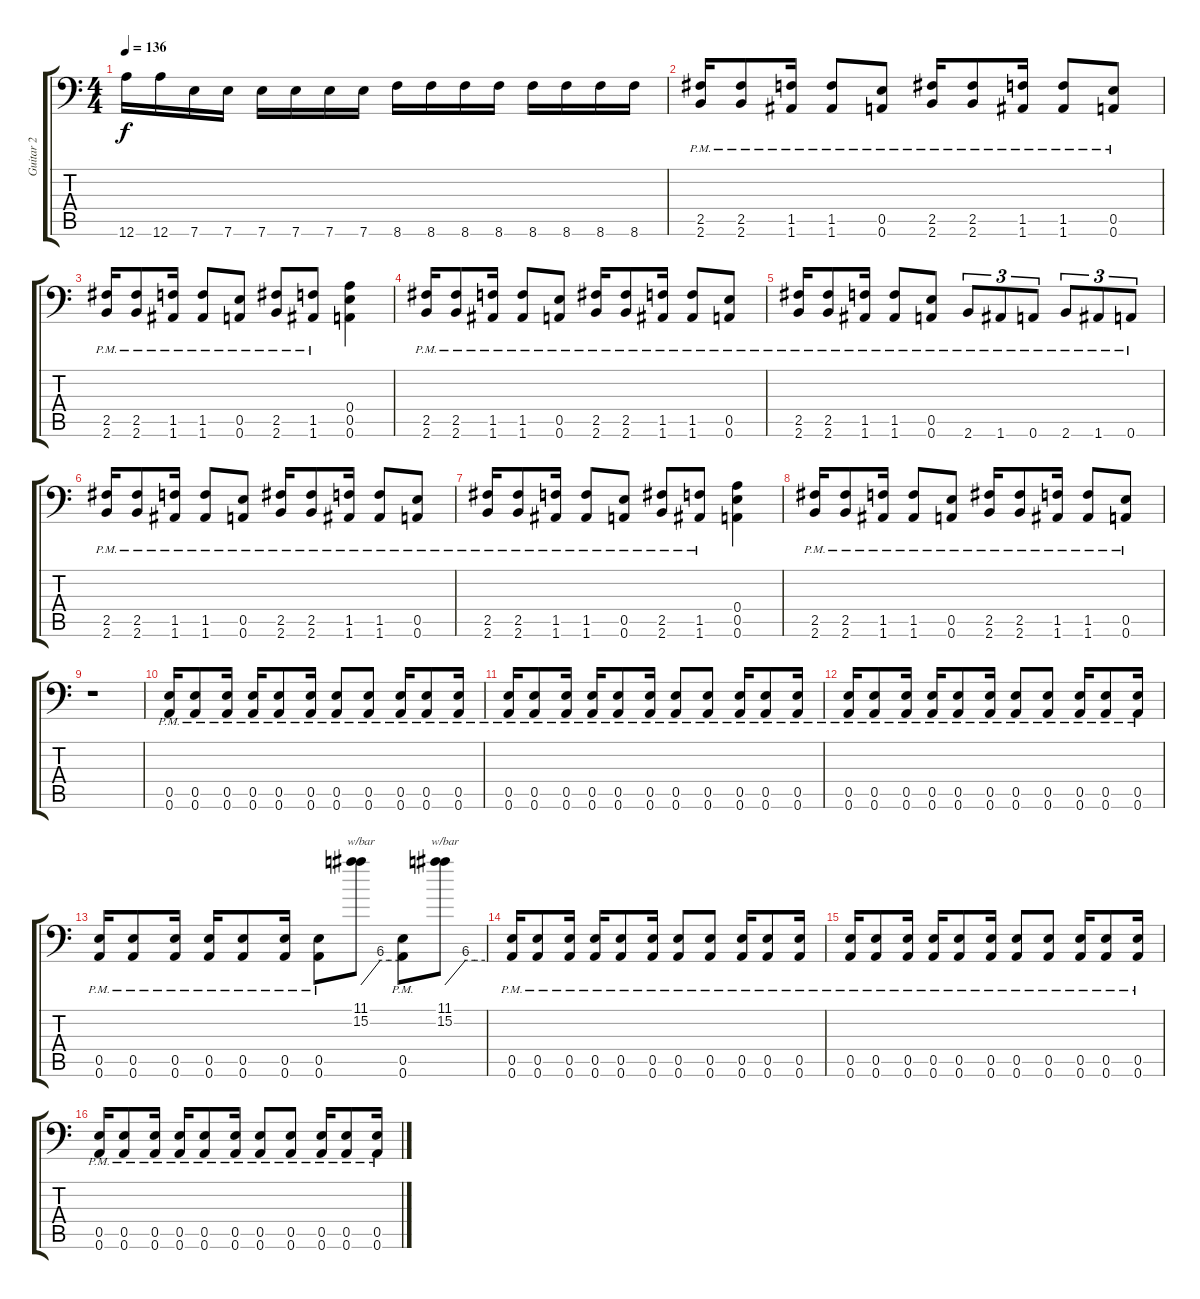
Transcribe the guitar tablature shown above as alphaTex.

\track ("Guitar 2" "Guitar 2") {instrument distortionguitar}
\staff {score tabs}
\tuning (B3 Gb3 D3 A2 E2 A1) {hide}
\ts (4 4)
\tempo 136
\clef f4
\ks c
12.6.16{dy f} 12.6.16 7.6.16 7.6.16 7.6.16 7.6.16 7.6.16 7.6.16 8.6.16 8.6.16 8.6.16 8.6.16 8.6.16 8.6.16 8.6.16 8.6.16 |
(2.5{pm} 2.6{pm}).16 (2.5{pm} 2.6{pm}).8 (1.5{pm} 1.6{pm}).16 (1.5{pm} 1.6{pm}).8 (0.5{pm} 0.6{pm}).8 (2.5{pm} 2.6{pm}).16 (2.5{pm} 2.6{pm}).8 (1.5{pm} 1.6{pm}).16 (1.5{pm} 1.6{pm}).8 (0.5{pm} 0.6{pm}).8 |
(2.5{pm} 2.6{pm}).16 (2.5{pm} 2.6{pm}).8 (1.5{pm} 1.6{pm}).16 (1.5{pm} 1.6{pm}).8 (0.5{pm} 0.6{pm}).8 (2.5{pm} 2.6{pm}).8 (1.5{pm} 1.6{pm}).8 (0.4 0.5 0.6).4 |
(2.5{pm} 2.6{pm}).16 (2.5{pm} 2.6{pm}).8 (1.5{pm} 1.6{pm}).16 (1.5{pm} 1.6{pm}).8 (0.5{pm} 0.6{pm}).8 (2.5{pm} 2.6{pm}).16 (2.5{pm} 2.6{pm}).8 (1.5{pm} 1.6{pm}).16 (1.5{pm} 1.6{pm}).8 (0.5{pm} 0.6{pm}).8 |
(2.5{pm} 2.6{pm}).16 (2.5{pm} 2.6{pm}).8 (1.5{pm} 1.6{pm}).16 (1.5{pm} 1.6{pm}).8 (0.5{pm} 0.6{pm}).8 2.6{pm}.8{tu (3 2)} 1.6{pm}.8{tu (3 2)} 0.6{pm}.8{tu (3 2)} 2.6{pm}.8{tu (3 2)} 1.6{pm}.8{tu (3 2)} 0.6{pm}.8{tu (3 2)} |
(2.5{pm} 2.6{pm}).16 (2.5{pm} 2.6{pm}).8 (1.5{pm} 1.6{pm}).16 (1.5{pm} 1.6{pm}).8 (0.5{pm} 0.6{pm}).8 (2.5{pm} 2.6{pm}).16 (2.5{pm} 2.6{pm}).8 (1.5{pm} 1.6{pm}).16 (1.5{pm} 1.6{pm}).8 (0.5{pm} 0.6{pm}).8 |
(2.5{pm} 2.6{pm}).16 (2.5{pm} 2.6{pm}).8 (1.5{pm} 1.6{pm}).16 (1.5{pm} 1.6{pm}).8 (0.5{pm} 0.6{pm}).8 (2.5{pm} 2.6{pm}).8 (1.5{pm} 1.6{pm}).8 (0.4 0.5 0.6).4 |
(2.5{pm} 2.6{pm}).16 (2.5{pm} 2.6{pm}).8 (1.5{pm} 1.6{pm}).16 (1.5{pm} 1.6{pm}).8 (0.5{pm} 0.6{pm}).8 (2.5{pm} 2.6{pm}).16 (2.5{pm} 2.6{pm}).8 (1.5{pm} 1.6{pm}).16 (1.5{pm} 1.6{pm}).8 (0.5{pm} 0.6{pm}).8 |
r.1 |
(0.5{pm} 0.6{pm}).16 (0.5{pm} 0.6{pm}).8 (0.5{pm} 0.6{pm}).16 (0.5{pm} 0.6{pm}).16 (0.5{pm} 0.6{pm}).8 (0.5{pm} 0.6{pm}).16 (0.5{pm} 0.6{pm}).8 (0.5{pm} 0.6{pm}).8 (0.5{pm} 0.6{pm}).16 (0.5{pm} 0.6{pm}).8 (0.5{pm} 0.6{pm}).16 |
(0.5{pm} 0.6{pm}).16 (0.5{pm} 0.6{pm}).8 (0.5{pm} 0.6{pm}).16 (0.5{pm} 0.6{pm}).16 (0.5{pm} 0.6{pm}).8 (0.5{pm} 0.6{pm}).16 (0.5{pm} 0.6{pm}).8 (0.5{pm} 0.6{pm}).8 (0.5{pm} 0.6{pm}).16 (0.5{pm} 0.6{pm}).8 (0.5{pm} 0.6{pm}).16 |
(0.5{pm} 0.6{pm}).16 (0.5{pm} 0.6{pm}).8 (0.5{pm} 0.6{pm}).16 (0.5{pm} 0.6{pm}).16 (0.5{pm} 0.6{pm}).8 (0.5{pm} 0.6{pm}).16 (0.5{pm} 0.6{pm}).8 (0.5{pm} 0.6{pm}).8 (0.5{pm} 0.6{pm}).16 (0.5{pm} 0.6{pm}).8 (0.5{pm} 0.6{pm}).16 |
(0.5{pm} 0.6{pm}).16 (0.5{pm} 0.6{pm}).8 (0.5{pm} 0.6{pm}).16 (0.5{pm} 0.6{pm}).16 (0.5{pm} 0.6{pm}).8 (0.5{pm} 0.6{pm}).16 (0.5{pm} 0.6{pm}).8 (11.1 15.2).8{tbe (custom default 0 0 31 24 45 24 60 24)} (0.5{pm} 0.6{pm}).8 (11.1 15.2).8{tbe (custom default 0 0 31 24 45 24 60 24)} |
(0.5{pm} 0.6{pm}).16 (0.5{pm} 0.6{pm}).8 (0.5{pm} 0.6{pm}).16 (0.5{pm} 0.6{pm}).16 (0.5{pm} 0.6{pm}).8 (0.5{pm} 0.6{pm}).16 (0.5{pm} 0.6{pm}).8 (0.5{pm} 0.6{pm}).8 (0.5{pm} 0.6{pm}).16 (0.5{pm} 0.6{pm}).8 (0.5{pm} 0.6{pm}).16 |
(0.5{pm} 0.6{pm}).16 (0.5{pm} 0.6{pm}).8 (0.5{pm} 0.6{pm}).16 (0.5{pm} 0.6{pm}).16 (0.5{pm} 0.6{pm}).8 (0.5{pm} 0.6{pm}).16 (0.5{pm} 0.6{pm}).8 (0.5{pm} 0.6{pm}).8 (0.5{pm} 0.6{pm}).16 (0.5{pm} 0.6{pm}).8 (0.5{pm} 0.6{pm}).16 |
(0.5{pm} 0.6{pm}).16 (0.5{pm} 0.6{pm}).8 (0.5{pm} 0.6{pm}).16 (0.5{pm} 0.6{pm}).16 (0.5{pm} 0.6{pm}).8 (0.5{pm} 0.6{pm}).16 (0.5{pm} 0.6{pm}).8 (0.5{pm} 0.6{pm}).8 (0.5{pm} 0.6{pm}).16 (0.5{pm} 0.6{pm}).8 (0.5{pm} 0.6{pm}).16
